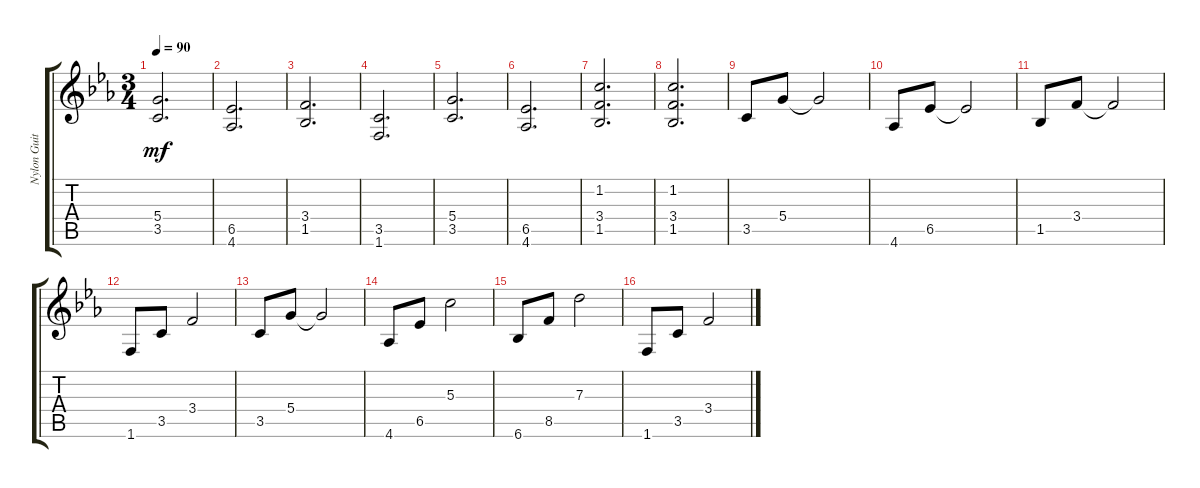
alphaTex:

\track ("Nylon Guitar" "Nylon Guit") {solo instrument acousticguitarnylon}
\staff {score tabs}
\tuning (E4 B3 G3 D3 A2 E2) {hide}
\ts (3 4)
\tempo 90
\clef g2
\ks cminor
(5.4 3.5).2{d dy mf instrument acousticguitarnylon} |
(6.5 4.6).2{d} |
(3.4 1.5).2{d} |
(3.5 1.6).2{d} |
(5.4 3.5).2{d} |
(6.5 4.6).2{d} |
(1.2 3.4 1.5).2{d} |
(1.2 3.4 1.5).2{d} |
3.5.8 5.4.8 5.4{t}.2 |
4.6.8 6.5.8 6.5{t}.2 |
1.5.8 3.4.8 3.4{t}.2 |
1.6.8 3.5.8 3.4.2 |
3.5.8 5.4.8 5.4{t}.2 |
4.6.8 6.5.8 5.3.2 |
6.6.8 8.5.8 7.3.2 |
1.6.8 3.5.8 3.4.2
